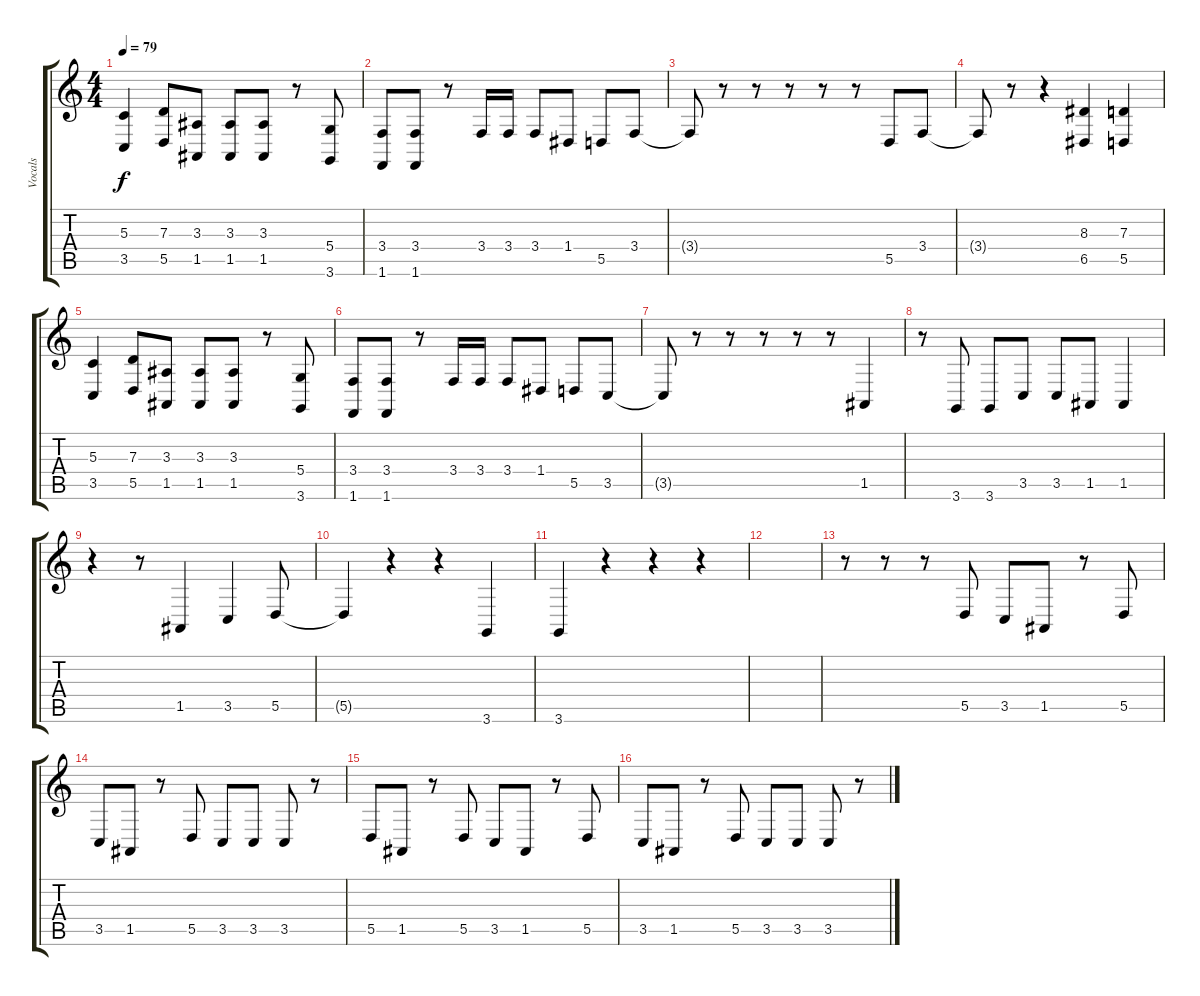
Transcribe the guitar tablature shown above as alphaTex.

\track ("Vocals" "Vocals") {instrument trumpet}
\staff {score tabs}
\tuning (E4 B3 G3 D3 A2 E2) {hide}
\ts (4 4)
\tempo 79
\clef g2
\ks c
(5.3 3.5).4{dy f} (7.3 5.5).8 (3.3 1.5).8 (3.3 1.5).8 (3.3 1.5).8 r.8 (5.4 3.6).8 |
(3.4 1.6).8 (3.4 1.6).8 r.8 3.4.16 3.4.16 3.4.8 1.4.8 5.5.8 3.4.8 |
3.4{t}.8 r.8 r.8 r.8 r.8 r.8 5.5.8 3.4.8 |
3.4{t}.8 r.8 r.4 (8.3 6.5).4 (7.3 5.5).4 |
(5.3 3.5).4 (7.3 5.5).8 (3.3 1.5).8 (3.3 1.5).8 (3.3 1.5).8 r.8 (5.4 3.6).8 |
(3.4 1.6).8 (3.4 1.6).8 r.8 3.4.16 3.4.16 3.4.8 1.4.8 5.5.8 3.5.8 |
3.5{t}.8 r.8 r.8 r.8 r.8 r.8 1.5.4 |
r.8 3.6.8 3.6.8 3.5.8 3.5.8 1.5.8 1.5.4 |
r.4 r.8 1.5.4 3.5.4 5.5.8 |
5.5{t}.4 r.4 r.4 3.6.4 |
3.6.4 r.4 r.4 r.4 |
|
r.8 r.8 r.8 5.5.8 3.5.8 1.5.8 r.8 5.5.8 |
3.5.8 1.5.8 r.8 5.5.8 3.5.8 3.5.8 3.5.8 r.8 |
5.5.8 1.5.8 r.8 5.5.8 3.5.8 1.5.8 r.8 5.5.8 |
3.5.8 1.5.8 r.8 5.5.8 3.5.8 3.5.8 3.5.8 r.8
